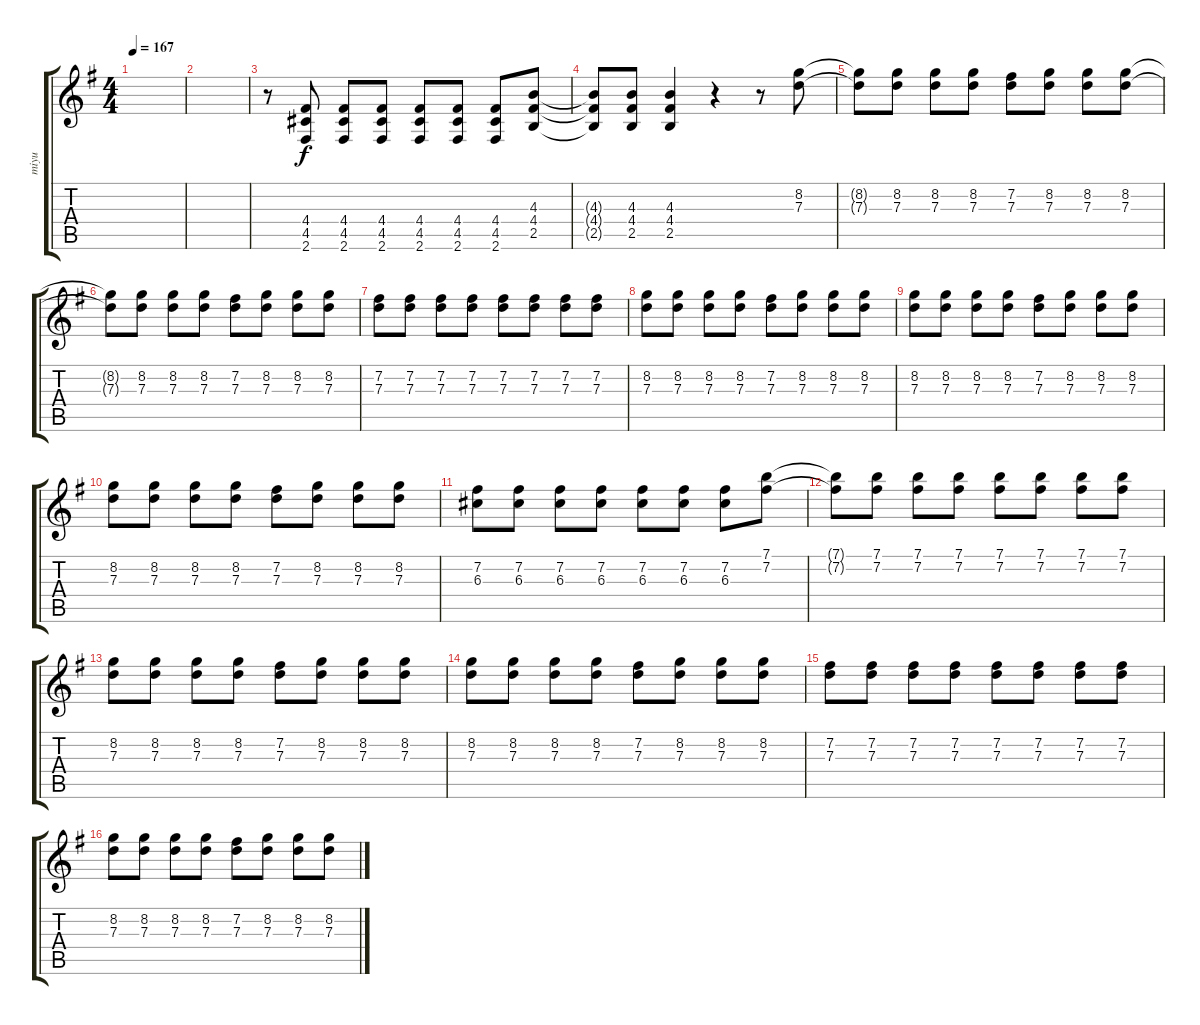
\track ("miyu" "miyu") {instrument distortionguitar}
\staff {score tabs}
\tuning (E4 B3 G3 D3 A2 E2) {hide}
\ts (4 4)
\tempo 167
\clef g2
\ks eminor
|
|
r.8 (4.4 4.5 2.6).8 (4.4 4.5 2.6).8 (4.4 4.5 2.6).8 (4.4 4.5 2.6).8 (4.4 4.5 2.6).8 (4.4 4.5 2.6).8 (4.3 4.4 2.5).8 |
(4.3{t} 4.4{t} 2.5{t}).8 (4.3 4.4 2.5).8 (4.3 4.4 2.5).4 r.4 r.8 (8.2 7.3).8 |
(8.2{t} 7.3{t}).8 (8.2 7.3).8 (8.2 7.3).8 (8.2 7.3).8 (7.2 7.3).8 (8.2 7.3).8 (8.2 7.3).8 (8.2 7.3).8 |
(8.2{t} 7.3{t}).8 (8.2 7.3).8 (8.2 7.3).8 (8.2 7.3).8 (7.2 7.3).8 (8.2 7.3).8 (8.2 7.3).8 (8.2 7.3).8 |
(7.2 7.3).8 (7.2 7.3).8 (7.2 7.3).8 (7.2 7.3).8 (7.2 7.3).8 (7.2 7.3).8 (7.2 7.3).8 (7.2 7.3).8 |
(8.2 7.3).8 (8.2 7.3).8 (8.2 7.3).8 (8.2 7.3).8 (7.2 7.3).8 (8.2 7.3).8 (8.2 7.3).8 (8.2 7.3).8 |
(8.2 7.3).8 (8.2 7.3).8 (8.2 7.3).8 (8.2 7.3).8 (7.2 7.3).8 (8.2 7.3).8 (8.2 7.3).8 (8.2 7.3).8 |
(8.2 7.3).8 (8.2 7.3).8 (8.2 7.3).8 (8.2 7.3).8 (7.2 7.3).8 (8.2 7.3).8 (8.2 7.3).8 (8.2 7.3).8 |
(7.2 6.3).8 (7.2 6.3).8 (7.2 6.3).8 (7.2 6.3).8 (7.2 6.3).8 (7.2 6.3).8 (7.2 6.3).8 (7.1 7.2).8 |
(7.1{t} 7.2{t}).8 (7.1 7.2).8 (7.1 7.2).8 (7.1 7.2).8 (7.1 7.2).8 (7.1 7.2).8 (7.1 7.2).8 (7.1 7.2).8 |
(8.2 7.3).8 (8.2 7.3).8 (8.2 7.3).8 (8.2 7.3).8 (7.2 7.3).8 (8.2 7.3).8 (8.2 7.3).8 (8.2 7.3).8 |
(8.2 7.3).8 (8.2 7.3).8 (8.2 7.3).8 (8.2 7.3).8 (7.2 7.3).8 (8.2 7.3).8 (8.2 7.3).8 (8.2 7.3).8 |
(7.2 7.3).8 (7.2 7.3).8 (7.2 7.3).8 (7.2 7.3).8 (7.2 7.3).8 (7.2 7.3).8 (7.2 7.3).8 (7.2 7.3).8 |
(8.2 7.3).8 (8.2 7.3).8 (8.2 7.3).8 (8.2 7.3).8 (7.2 7.3).8 (8.2 7.3).8 (8.2 7.3).8 (8.2 7.3).8
